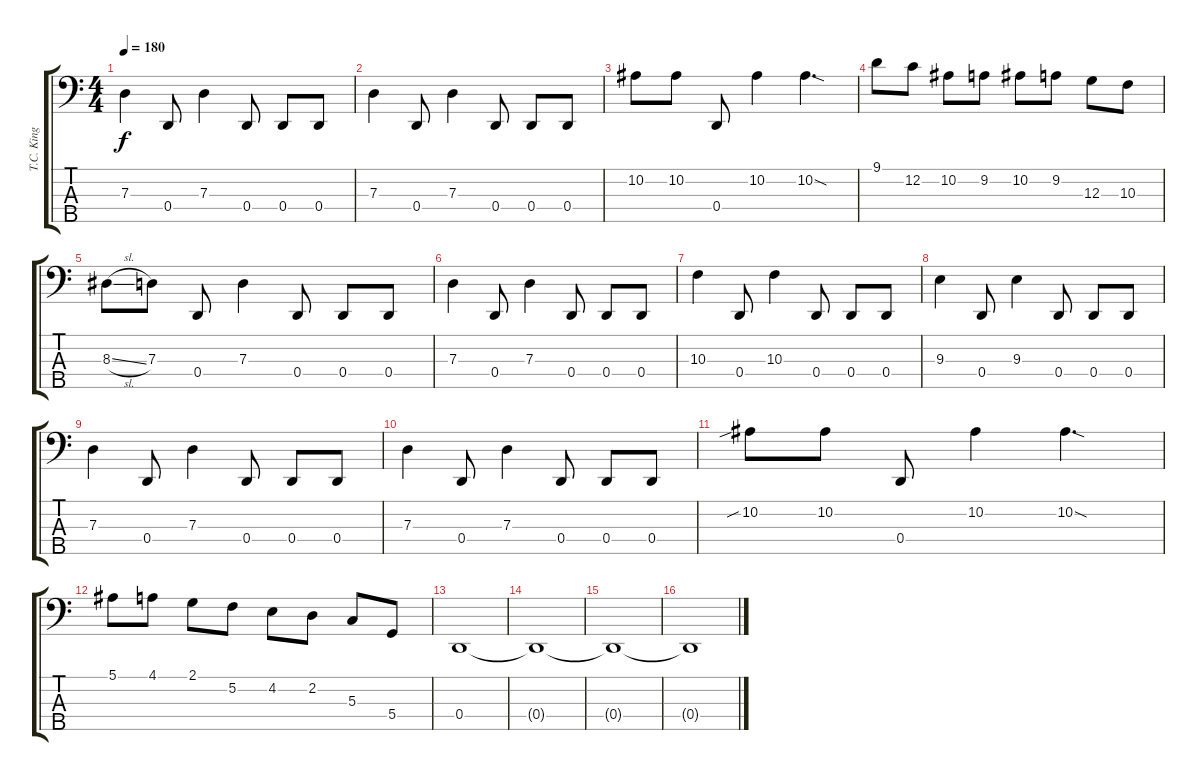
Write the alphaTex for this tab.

\track ("T.C. King" "T.C. King") {instrument electricbasspick}
\staff {score tabs}
\tuning (F2 C2 G1 D1 A0) {hide}
\ts (4 4)
\tempo 180
\clef f4
\ks c
7.3.4{dy f} 0.4.8 7.3.4 0.4.8 0.4.8 0.4.8 |
7.3.4 0.4.8 7.3.4 0.4.8 0.4.8 0.4.8 |
10.2.8 10.2.8 0.4.8 10.2.4 10.2{sod}.4{d} |
9.1.8 12.2.8 10.2.8 9.2.8 10.2.8 9.2.8 12.3.8 10.3.8 |
8.3{sl}.8 7.3.8 0.4.8 7.3.4 0.4.8 0.4.8 0.4.8 |
7.3.4 0.4.8 7.3.4 0.4.8 0.4.8 0.4.8 |
10.3.4 0.4.8 10.3.4 0.4.8 0.4.8 0.4.8 |
9.3.4 0.4.8 9.3.4 0.4.8 0.4.8 0.4.8 |
7.3.4 0.4.8 7.3.4 0.4.8 0.4.8 0.4.8 |
7.3.4 0.4.8 7.3.4 0.4.8 0.4.8 0.4.8 |
10.2{sib}.8 10.2.8 0.4.8 10.2.4 10.2{sod}.4{d} |
5.1.8 4.1.8 2.1.8 5.2.8 4.2.8 2.2.8 5.3.8 5.4.8 |
0.4.1 |
0.4{t}.1 |
0.4{t}.1 |
0.4{t}.1
